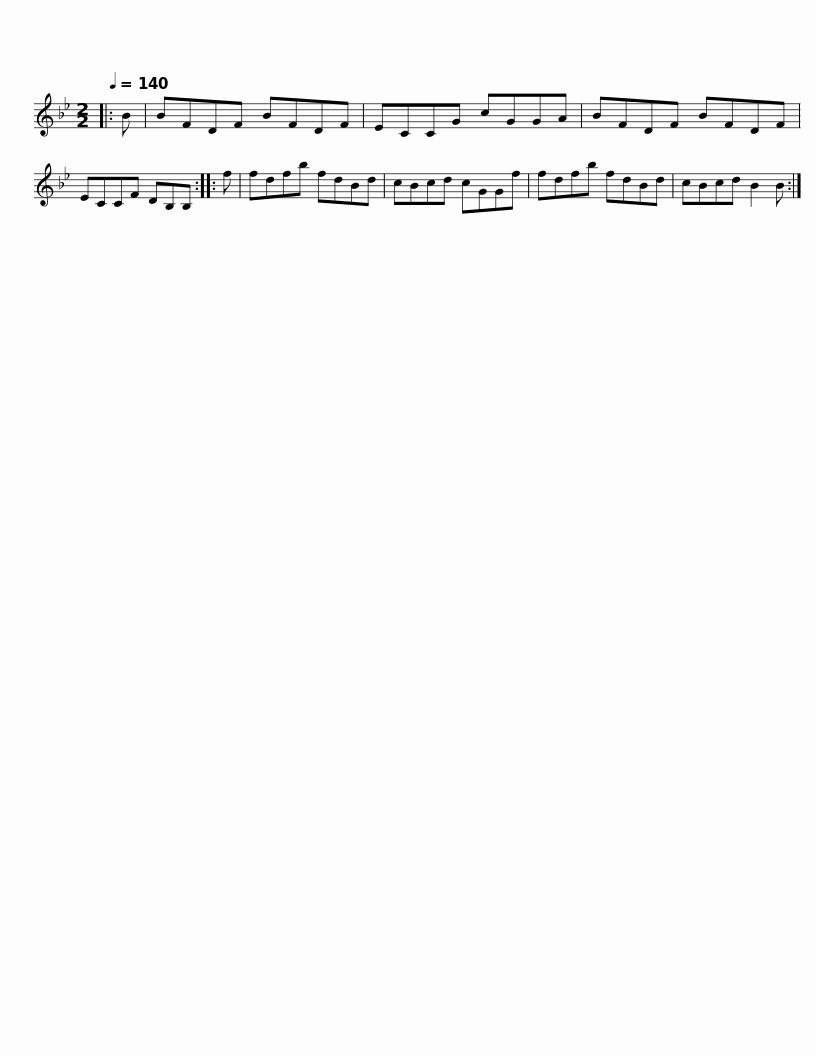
X:1
L:1/8
Q:1/4=140
M:2/2
I:linebreak $
K:Bb
V:1 treble
V:1
|: B | BFDF BFDF | ECCG cGGA | BFDF BFDF | ECCF DB,B, :: %5
 f |$ fdfb fdBd | cBcd cGGf | fdfb fdBd | cBcd B2 B :| %10
